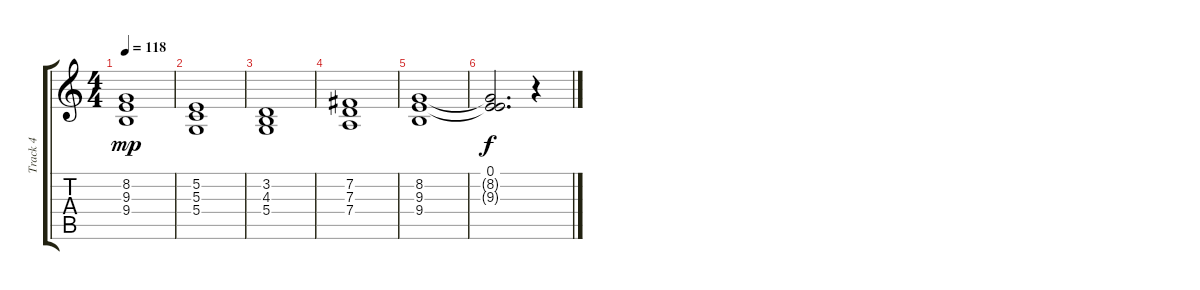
\track ("Track 4" "Track 4") {instrument churchorgan}
\staff {score tabs}
\tuning (E4 B3 G3 D3 A2 E2) {hide}
\ts (4 4)
\tempo 118
\clef g2
\ks c
(8.2 9.3 9.4).1{dy mp} |
(5.2 5.3 5.4).1 |
(3.2 4.3 5.4).1 |
(7.2 7.3 7.4).1 |
(8.2 9.3 9.4).1 |
(0.1 8.2{t} 9.3{t}).2{d dy f} r.4
